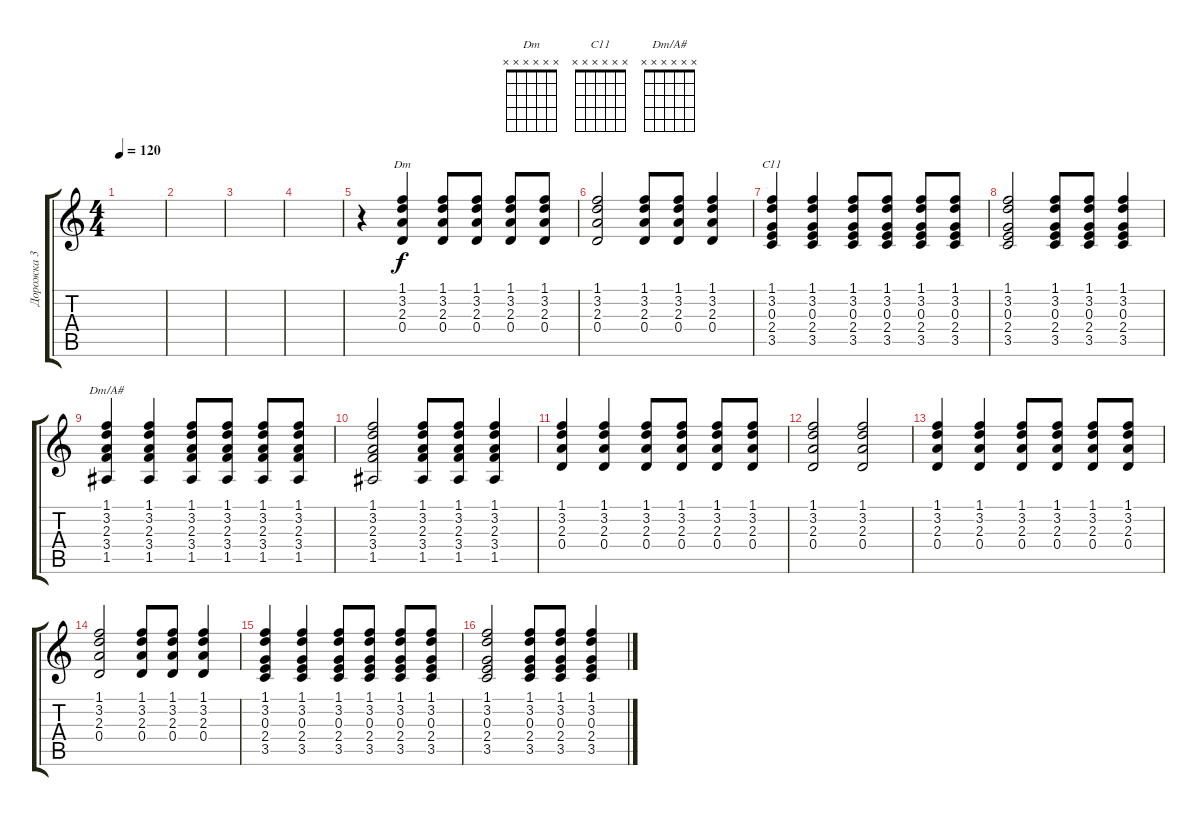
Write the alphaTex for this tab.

\track ("Дорожка 3" "Дорожка 3") {instrument acousticguitarsteel}
\staff {score tabs}
\tuning (E4 B3 G3 D3 A2 E2) {hide}
\chord ("Dm" x x x x x x)
\chord ("C11" x x x x x x)
\chord ("Dm/A#" x x x x x x)
\ts (4 4)
\tempo 120
\clef g2
\ks c
|
|
|
|
r.4 (1.1 3.2 2.3 0.4).4{ch "Dm"} (1.1 3.2 2.3 0.4).8 (1.1 3.2 2.3 0.4).8 (1.1 3.2 2.3 0.4).8 (1.1 3.2 2.3 0.4).8 |
(1.1 3.2 2.3 0.4).2 (1.1 3.2 2.3 0.4).8 (1.1 3.2 2.3 0.4).8 (1.1 3.2 2.3 0.4).4 |
(1.1 3.2 0.3 2.4 3.5).4{ch "C11"} (1.1 3.2 0.3 2.4 3.5).4 (1.1 3.2 0.3 2.4 3.5).8 (1.1 3.2 0.3 2.4 3.5).8 (1.1 3.2 0.3 2.4 3.5).8 (1.1 3.2 0.3 2.4 3.5).8 |
(1.1 3.2 0.3 2.4 3.5).2 (1.1 3.2 0.3 2.4 3.5).8 (1.1 3.2 0.3 2.4 3.5).8 (1.1 3.2 0.3 2.4 3.5).4 |
(1.1 3.2 2.3 3.4 1.5).4{ch "Dm/A#"} (1.1 3.2 2.3 3.4 1.5).4 (1.1 3.2 2.3 3.4 1.5).8 (1.1 3.2 2.3 3.4 1.5).8 (1.1 3.2 2.3 3.4 1.5).8 (1.1 3.2 2.3 3.4 1.5).8 |
(1.1 3.2 2.3 3.4 1.5).2 (1.1 3.2 2.3 3.4 1.5).8 (1.1 3.2 2.3 3.4 1.5).8 (1.1 3.2 2.3 3.4 1.5).4 |
(1.1 3.2 2.3 0.4).4 (1.1 3.2 2.3 0.4).4 (1.1 3.2 2.3 0.4).8 (1.1 3.2 2.3 0.4).8 (1.1 3.2 2.3 0.4).8 (1.1 3.2 2.3 0.4).8 |
(1.1 3.2 2.3 0.4).2 (1.1 3.2 2.3 0.4).2 |
(1.1 3.2 2.3 0.4).4 (1.1 3.2 2.3 0.4).4 (1.1 3.2 2.3 0.4).8 (1.1 3.2 2.3 0.4).8 (1.1 3.2 2.3 0.4).8 (1.1 3.2 2.3 0.4).8 |
(1.1 3.2 2.3 0.4).2 (1.1 3.2 2.3 0.4).8 (1.1 3.2 2.3 0.4).8 (1.1 3.2 2.3 0.4).4 |
(1.1 3.2 0.3 2.4 3.5).4 (1.1 3.2 0.3 2.4 3.5).4 (1.1 3.2 0.3 2.4 3.5).8 (1.1 3.2 0.3 2.4 3.5).8 (1.1 3.2 0.3 2.4 3.5).8 (1.1 3.2 0.3 2.4 3.5).8 |
(1.1 3.2 0.3 2.4 3.5).2 (1.1 3.2 0.3 2.4 3.5).8 (1.1 3.2 0.3 2.4 3.5).8 (1.1 3.2 0.3 2.4 3.5).4
